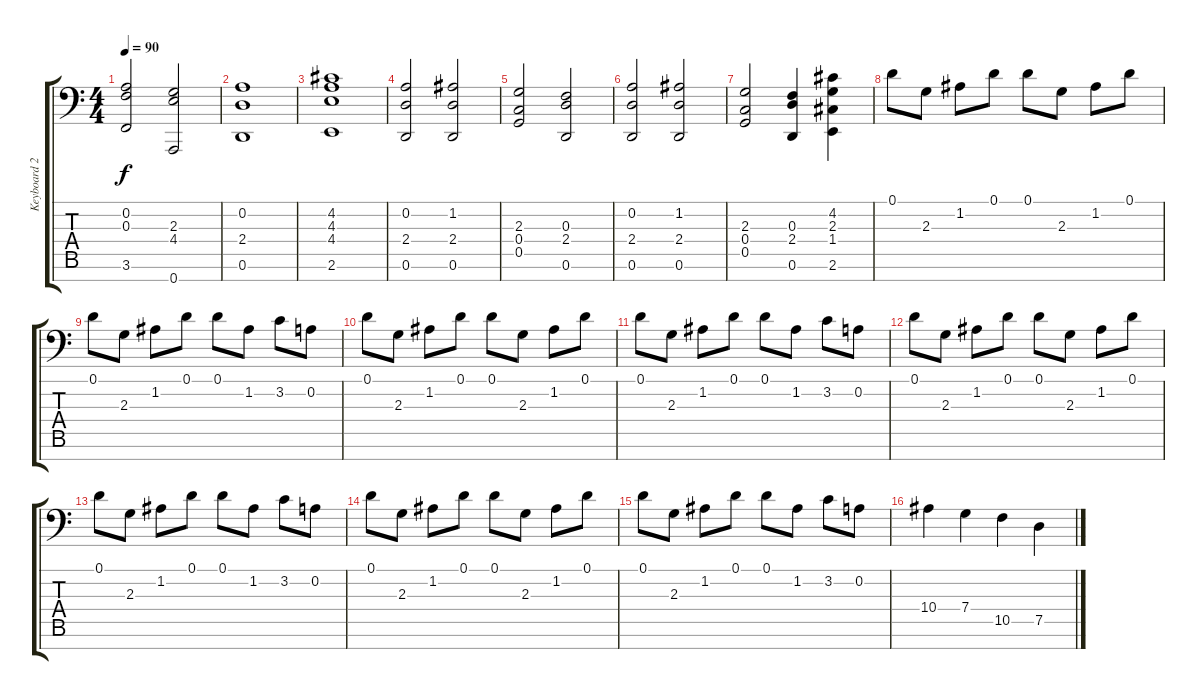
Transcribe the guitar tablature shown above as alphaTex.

\track ("Keyboard 2" "Keyboard 2") {instrument stringensemble1}
\staff {score tabs}
\tuning (D4 A3 F3 C3 G2 D2 A1) {hide}
\ts (4 4)
\tempo 90
\clef f4
\ks c
(0.2 0.3 3.6).2{dy f} (2.3 4.4 0.7).2 |
(0.2 2.4 0.6).1 |
(4.2 4.3 4.4 2.6).1 |
(0.2 2.4 0.6).2 (1.2 2.4 0.6).2 |
(2.3 0.4 0.5).2 (0.3 2.4 0.6).2 |
(0.2 2.4 0.6).2 (1.2 2.4 0.6).2 |
(2.3 0.4 0.5).2 (0.3 2.4 0.6).4 (4.2 2.3 1.4 2.6).4 |
0.1.8{volume 7} 2.3.8 1.2.8 0.1.8 0.1.8 2.3.8 1.2.8 0.1.8 |
0.1.8 2.3.8 1.2.8 0.1.8 0.1.8 1.2.8 3.2.8 0.2.8 |
0.1.8{volume 7} 2.3.8 1.2.8 0.1.8 0.1.8 2.3.8 1.2.8 0.1.8 |
0.1.8 2.3.8 1.2.8 0.1.8 0.1.8 1.2.8 3.2.8 0.2.8 |
0.1.8{volume 7} 2.3.8 1.2.8 0.1.8 0.1.8 2.3.8 1.2.8 0.1.8 |
0.1.8 2.3.8 1.2.8 0.1.8 0.1.8 1.2.8 3.2.8 0.2.8 |
0.1.8{volume 7} 2.3.8 1.2.8 0.1.8 0.1.8 2.3.8 1.2.8 0.1.8 |
0.1.8 2.3.8 1.2.8 0.1.8 0.1.8 1.2.8 3.2.8 0.2.8 |
10.4.4 7.4.4 10.5.4 7.5.4
